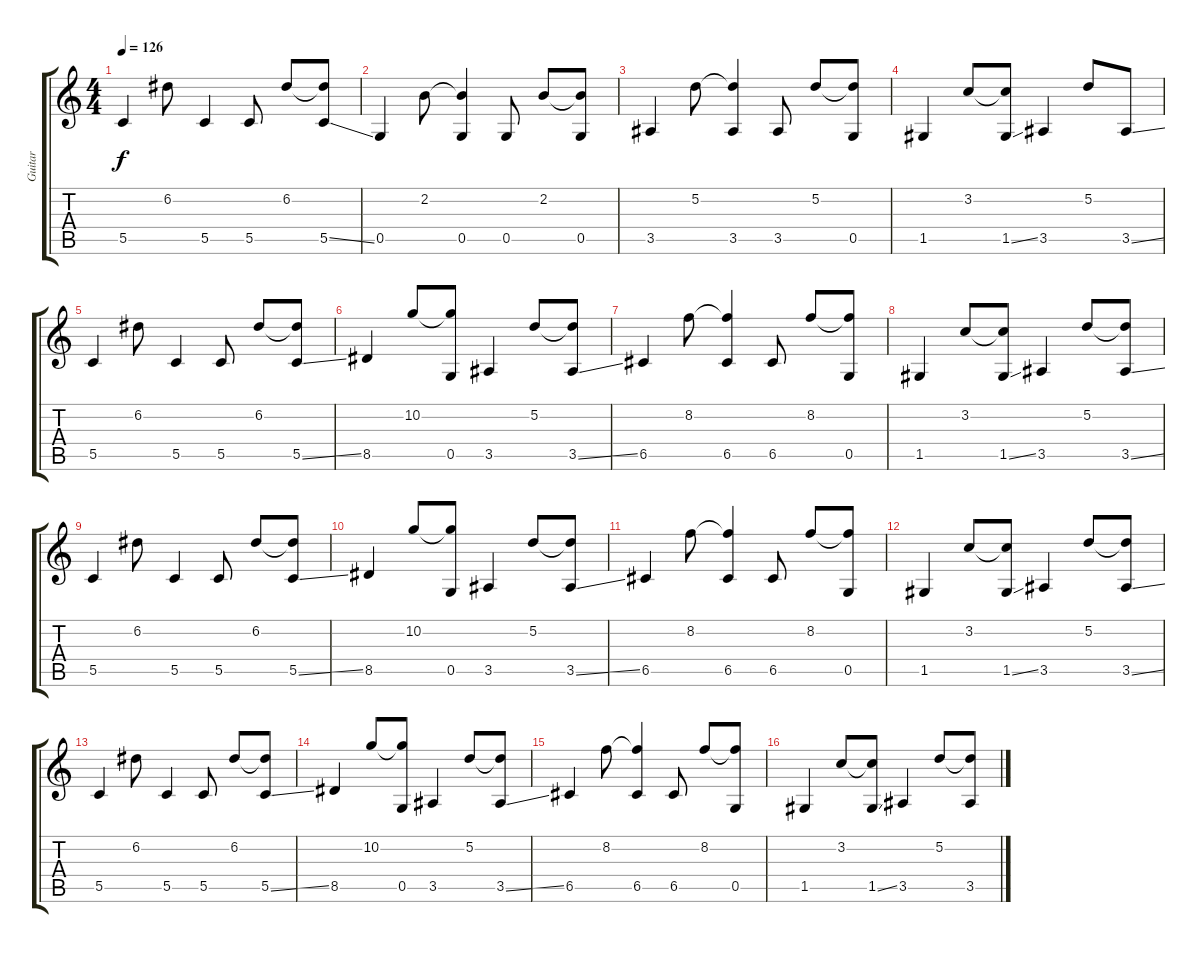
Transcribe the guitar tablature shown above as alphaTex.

\track ("Guitar" "Guitar") {instrument acousticguitarsteel}
\staff {score tabs}
\tuning (D4 A3 F3 C3 G2 C2) {hide}
\ts (4 4)
\tempo 126
\clef g2
\ks c
5.5.4{dy f} 6.2.8 5.5.4 5.5.8 6.2.8 (6.2{t} 5.5{ss}).8 |
0.5.4 2.2.8 (2.2{t} 0.5).4 0.5.8 2.2.8 (2.2{t} 0.5).8 |
3.5.4 5.2.8 (5.2{t} 3.5).4 3.5.8 5.2.8 (5.2{t} 0.5).8 |
1.5.4 3.2.8 (3.2{t} 1.5{ss}).8 3.5.4 5.2.8 3.5{ss}.8 |
5.5.4 6.2.8 5.5.4 5.5.8 6.2.8 (6.2{t} 5.5{ss}).8 |
8.5.4 10.2.8 (10.2{t} 0.5).8 3.5.4 5.2.8 (5.2{t} 3.5{ss}).8 |
6.5.4 8.2.8 (8.2{t} 6.5).4 6.5.8 8.2.8 (8.2{t} 0.5).8 |
1.5.4 3.2.8 (3.2{t} 1.5{ss}).8 3.5.4 5.2.8 (5.2{t} 3.5{ss}).8 |
5.5.4 6.2.8 5.5.4 5.5.8 6.2.8 (6.2{t} 5.5{ss}).8 |
8.5.4 10.2.8 (10.2{t} 0.5).8 3.5.4 5.2.8 (5.2{t} 3.5{ss}).8 |
6.5.4 8.2.8 (8.2{t} 6.5).4 6.5.8 8.2.8 (8.2{t} 0.5).8 |
1.5.4 3.2.8 (3.2{t} 1.5{ss}).8 3.5.4 5.2.8 (5.2{t} 3.5{ss}).8 |
5.5.4 6.2.8 5.5.4 5.5.8 6.2.8 (6.2{t} 5.5{ss}).8 |
8.5.4 10.2.8 (10.2{t} 0.5).8 3.5.4 5.2.8 (5.2{t} 3.5{ss}).8 |
6.5.4 8.2.8 (8.2{t} 6.5).4 6.5.8 8.2.8 (8.2{t} 0.5).8 |
1.5.4 3.2.8 (3.2{t} 1.5{ss}).8 3.5.4 5.2.8 (5.2{t} 3.5{ss}).8
